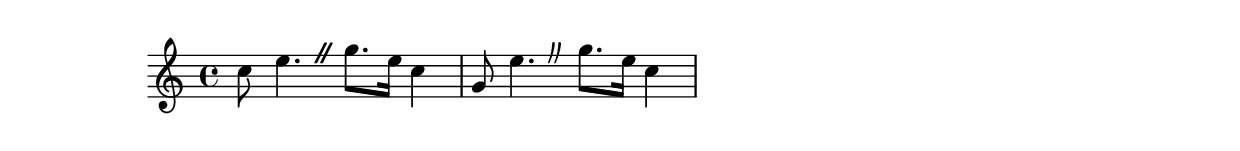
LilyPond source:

%% DO NOT EDIT this file manually; it is automatically
%% generated from LSR http://lsr.dsi.unimi.it
%% Make any changes in LSR itself, or in Documentation/snippets/new/ ,
%% and then run scripts/auxiliar/makelsr.py
%%
%% This file is in the public domain.
\version "2.14.2"

\header {
  lsrtags = "tweaks-and-overrides, expressive-marks"

%% Translation of GIT committish: 6977ddc9a3b63ea810eaecb864269c7d847ccf98
  texidoces = "
Las marcas de cesura se pueden crear sobreescribiendo la propiedad
@code{'text} del objeto @code{BreathingSign}.  También está disponible
una marca de cesura curva.

"
  doctitlees = "Insertar una cesura"


%% Translation of GIT committish: 0a868be38a775ecb1ef935b079000cebbc64de40
 texidocde = "
Zäsurzeichen können erstellt werden, indem die @code{'text}-Eigenschaft
des @code{BreathingSign}-Objektes verändert wird.  Ein gekrümmtes
Zäsurzeichen ist auch möglich.
"
  doctitlede = "Eine Zäsur einfügen"

%% Translation of GIT committish: 217cd2b9de6e783f2a5c8a42be9c70a82195ad20
  texidocfr = "
Une surcharge de la propriété @code{'text} de l'objet
@code{BreathingSign} permet de créer une marque de césure.  LilyPond
dispose également d'une variante courbée.

"
  doctitlefr = "Insertion d'une césure"


  texidoc = "
Caesura marks can be created by overriding the @code{'text} property of
the @code{BreathingSign} object. A curved caesura mark is also
available.

"
  doctitle = "Inserting a caesura"
} % begin verbatim


\relative c'' {
  \override BreathingSign #'text = \markup {
    \musicglyph #"scripts.caesura.straight"
  }
  c8 e4. \breathe g8. e16 c4

  \override BreathingSign #'text = \markup {
    \musicglyph #"scripts.caesura.curved"
  }
  g8 e'4. \breathe g8. e16 c4
}
